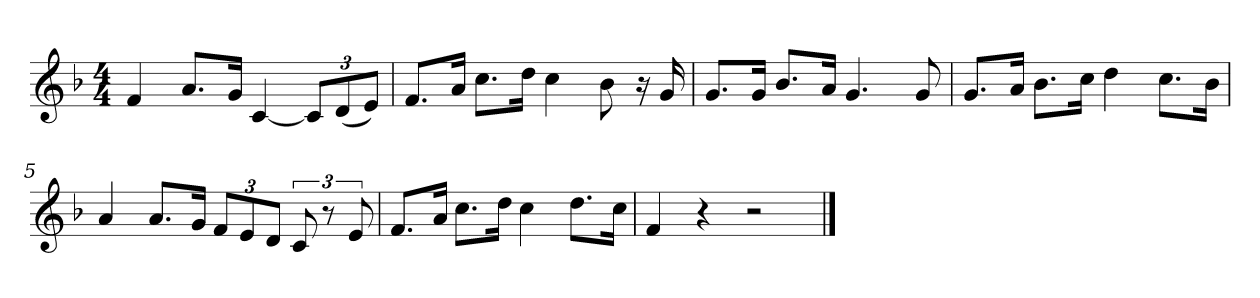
**kern
*part1
*staff1
*k[b-]
*M4/4
*MM120
=1
4f
8.aL
16gJk
[4c
12cL]
(12d
12eJ)
=2
8.fL
16aJk
8.ccL
16ddJk
4cc
8b-
16r
16g
=3
8.gL
16gJk
8.b-L
16aJk
4.g
8g
=4
8.gL
16aJk
8.b-L
16ccJk
4dd
8.ccL
16b-Jk
=5
4a
8.aL
16gJk
12fL
12e
12dJ
12c
12r
12e
=6
8.fL
16aJk
8.ccL
16ddJk
4cc
8.ddL
16ccJk
=7
4f
4r
2r
==
*-
